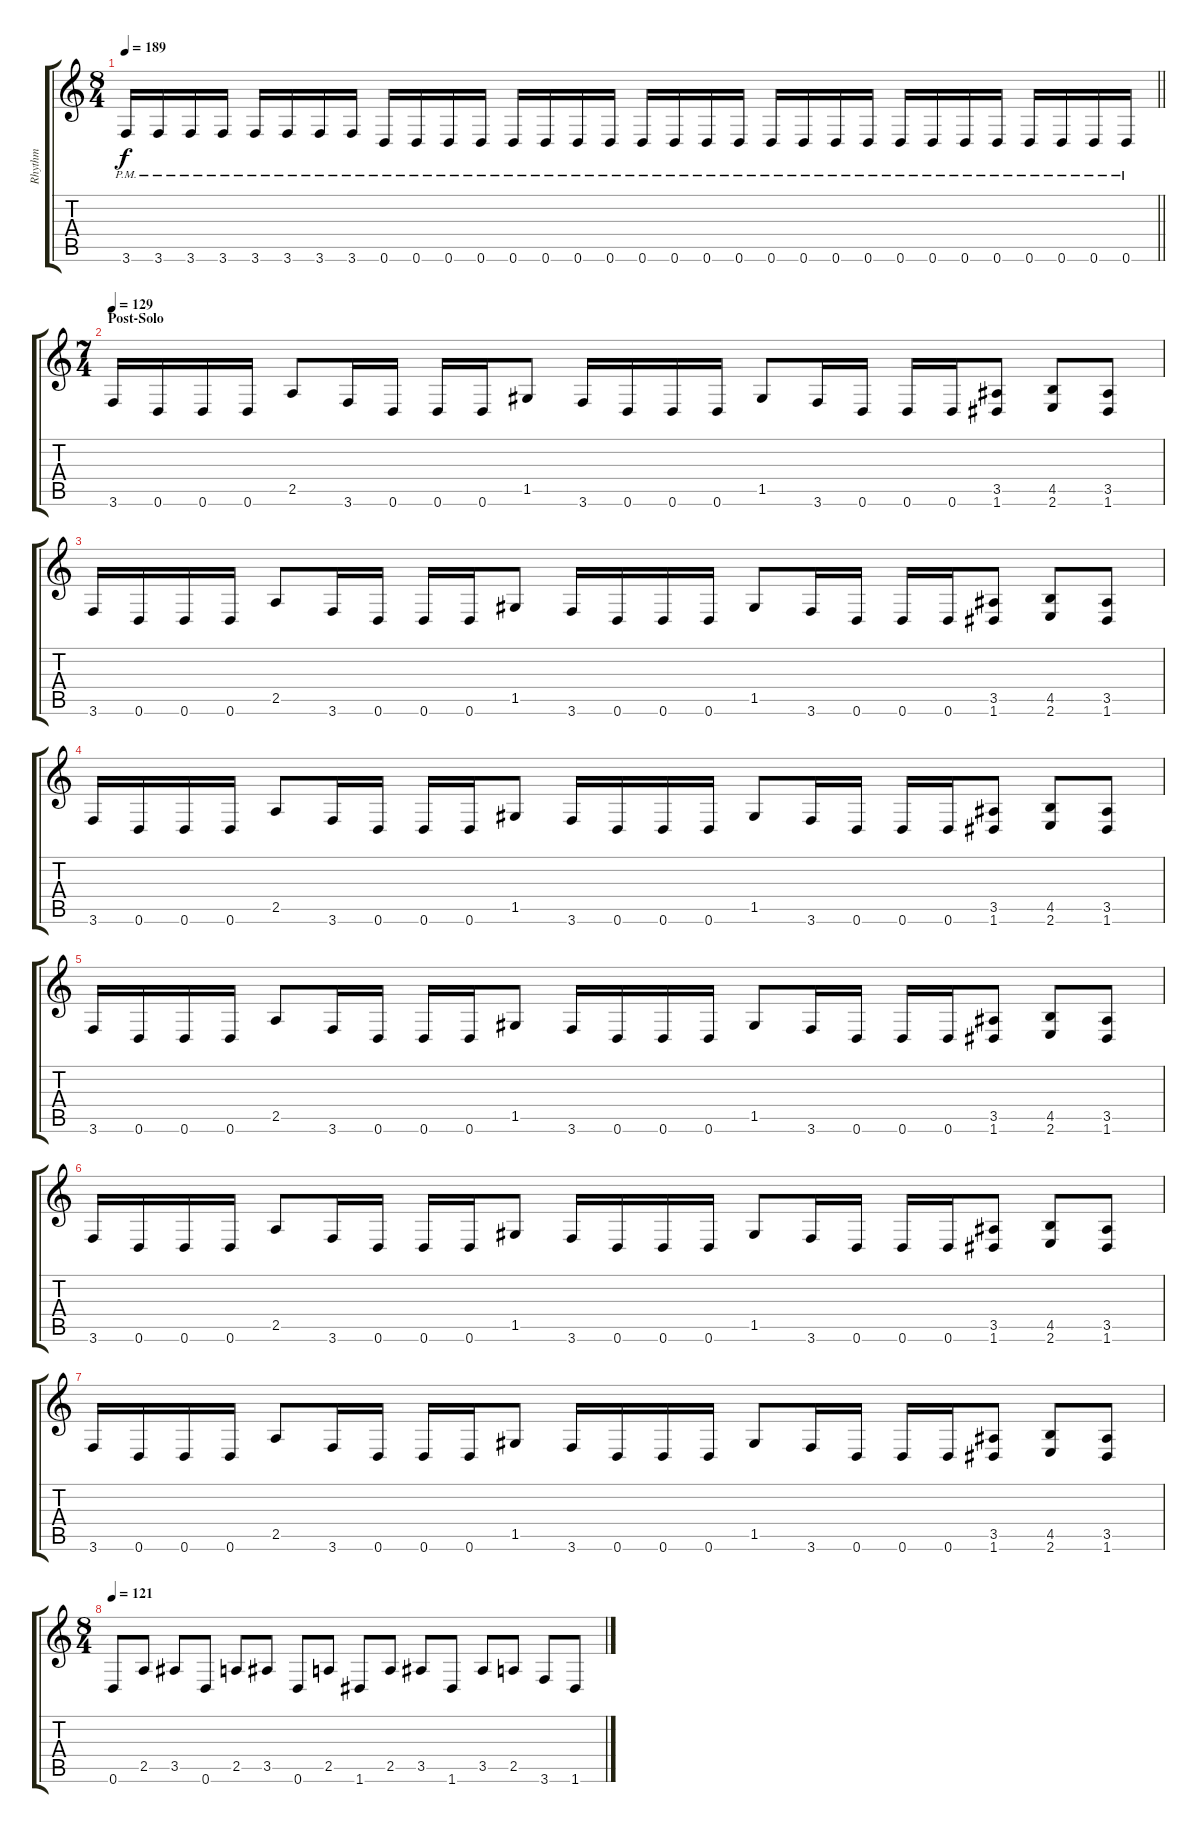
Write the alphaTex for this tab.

\track ("Rhythm" "Rhythm") {instrument overdrivenguitar}
\staff {score tabs}
\tuning (D4 A3 F3 C3 G2 D2) {hide}
\ts (8 4)
\tempo 189
\clef g2
\barLineRight lightlight
\ks c
3.6{pm}.16{dy f} 3.6{pm}.16 3.6{pm}.16 3.6{pm}.16 3.6{pm}.16 3.6{pm}.16 3.6{pm}.16 3.6{pm}.16 0.6{pm}.16 0.6{pm}.16 0.6{pm}.16 0.6{pm}.16 0.6{pm}.16 0.6{pm}.16 0.6{pm}.16 0.6{pm}.16 0.6{pm}.16 0.6{pm}.16 0.6{pm}.16 0.6{pm}.16 0.6{pm}.16 0.6{pm}.16 0.6{pm}.16 0.6{pm}.16 0.6{pm}.16 0.6{pm}.16 0.6{pm}.16 0.6{pm}.16 0.6{pm}.16 0.6{pm}.16 0.6{pm}.16 0.6{pm}.16 |
\ts (7 4)
\section ("" "Post-Solo")
\tempo 129
3.6.16 0.6.16 0.6.16 0.6.16 2.5.8 3.6.16 0.6.16 0.6.16 0.6.16 1.5.8 3.6.16 0.6.16 0.6.16 0.6.16 1.5.8 3.6.16 0.6.16 0.6.16 0.6.16 (3.5 1.6).8 (4.5 2.6).8 (3.5 1.6).8 |
3.6.16 0.6.16 0.6.16 0.6.16 2.5.8 3.6.16 0.6.16 0.6.16 0.6.16 1.5.8 3.6.16 0.6.16 0.6.16 0.6.16 1.5.8 3.6.16 0.6.16 0.6.16 0.6.16 (3.5 1.6).8 (4.5 2.6).8 (3.5 1.6).8 |
3.6.16 0.6.16 0.6.16 0.6.16 2.5.8 3.6.16 0.6.16 0.6.16 0.6.16 1.5.8 3.6.16 0.6.16 0.6.16 0.6.16 1.5.8 3.6.16 0.6.16 0.6.16 0.6.16 (3.5 1.6).8 (4.5 2.6).8 (3.5 1.6).8 |
3.6.16 0.6.16 0.6.16 0.6.16 2.5.8 3.6.16 0.6.16 0.6.16 0.6.16 1.5.8 3.6.16 0.6.16 0.6.16 0.6.16 1.5.8 3.6.16 0.6.16 0.6.16 0.6.16 (3.5 1.6).8 (4.5 2.6).8 (3.5 1.6).8 |
3.6.16 0.6.16 0.6.16 0.6.16 2.5.8 3.6.16 0.6.16 0.6.16 0.6.16 1.5.8 3.6.16 0.6.16 0.6.16 0.6.16 1.5.8 3.6.16 0.6.16 0.6.16 0.6.16 (3.5 1.6).8 (4.5 2.6).8 (3.5 1.6).8 |
3.6.16 0.6.16 0.6.16 0.6.16 2.5.8 3.6.16 0.6.16 0.6.16 0.6.16 1.5.8 3.6.16 0.6.16 0.6.16 0.6.16 1.5.8 3.6.16 0.6.16 0.6.16 0.6.16 (3.5 1.6).8 (4.5 2.6).8 (3.5 1.6).8 |
\ts (8 4)
\tempo 121
0.6.8 2.5.8 3.5.8 0.6.8 2.5.8 3.5.8 0.6.8 2.5.8 1.6.8 2.5.8 3.5.8 1.6.8 3.5.8 2.5.8 3.6.8 1.6.8
